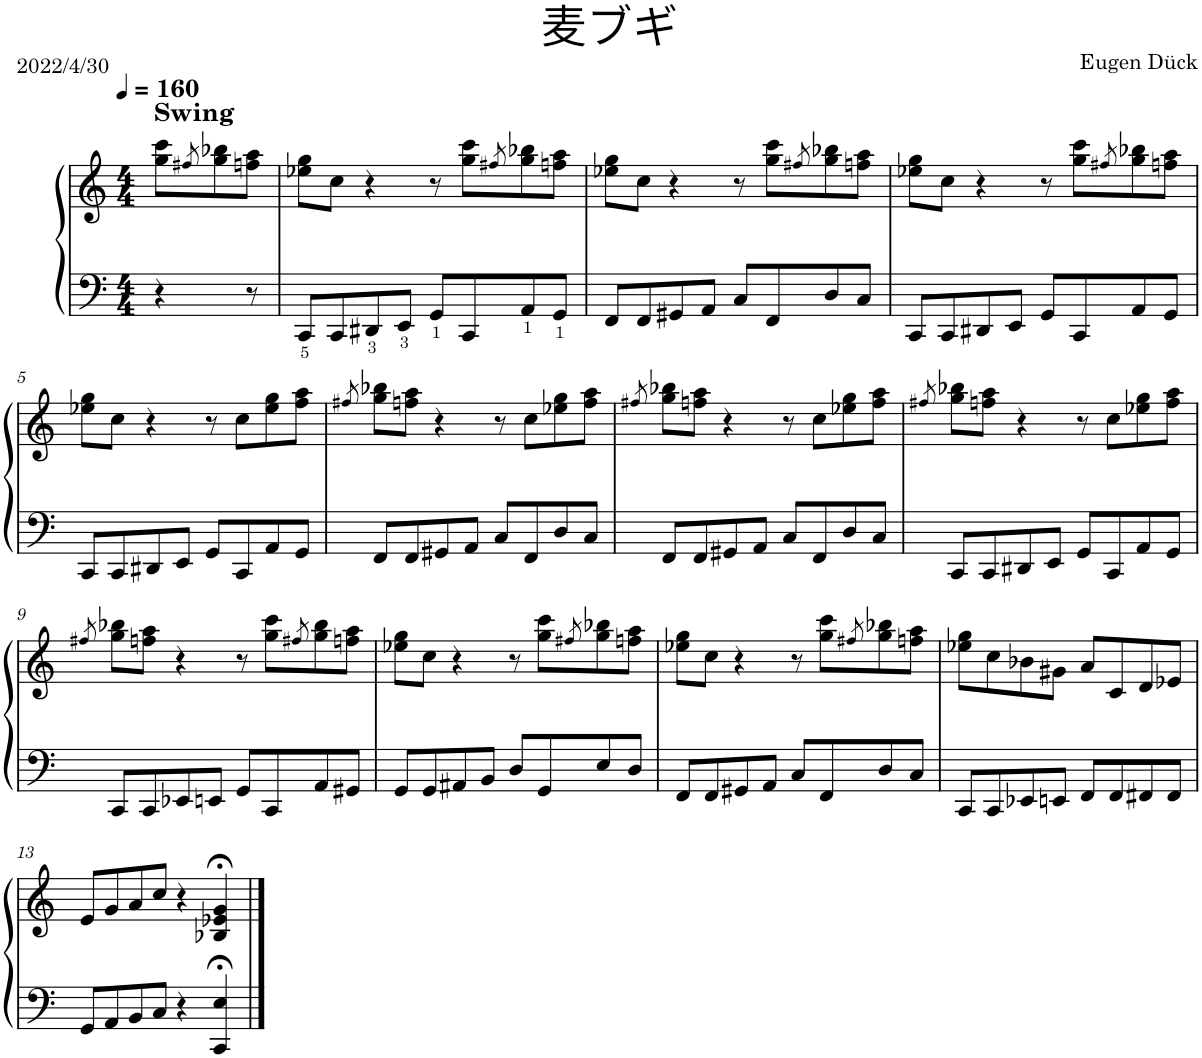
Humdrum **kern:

**kern	**kern
*part1	*part1
*staff2	*staff1
*I"Piano	*
*I'Pno.	*
*clefF4	*clefG2
*k[]	*k[]
*M4/4	*M4/4
*MM160	*MM160
=1	=1
!	!LO:TX:a:B:t=Swing
4r	8gg\ 8ccc\L
.	8qff#X/
.	8gg\ 8bb-X\
8r	8ffn\ 8aa\J
=2	=2
8CC/L	8ee-X\ 8gg\L
8CC/	8cc\J
8DD#X/	4r
8EE/J	.
8GG/L	8r
8CC/	8gg\ 8ccc\L
.	8qff#X/
8AA/	8gg\ 8bb-X\
8GG/J	8ffn\ 8aa\J
=3	=3
8FF/L	8ee-X\ 8gg\L
8FF/	8cc\J
8GG#X/	4r
8AA/J	.
8C/L	8r
8FF/	8gg\ 8ccc\L
.	8qff#X/
8D/	8gg\ 8bb-X\
8C/J	8ffn\ 8aa\J
=4	=4
8CC/L	8ee-X\ 8gg\L
8CC/	8cc\J
8DD#X/	4r
8EE/J	.
8GG/L	8r
8CC/	8gg\ 8ccc\L
.	8qff#X/
8AA/	8gg\ 8bb-X\
8GG/J	8ffn\ 8aa\J
!!LO:LB:g=z
=5	=5
8CC/L	8ee-X\ 8gg\L
8CC/	8cc\J
8DD#X/	4r
8EE/J	.
8GG/L	8r
8CC/	8cc\L
8AA/	8ee-\ 8gg\
8GG/J	8ff\ 8aa\J
=6	=6
.	8qff#X/
8FF/L	8gg\ 8bb-X\L
8FF/	8ffn\ 8aa\J
8GG#X/	4r
8AA/J	.
8C/L	8r
8FF/	8cc\L
8D/	8ee-X\ 8gg\
8C/J	8ff\ 8aa\J
=7	=7
.	8qff#X/
8FF/L	8gg\ 8bb-X\L
8FF/	8ffn\ 8aa\J
8GG#X/	4r
8AA/J	.
8C/L	8r
8FF/	8cc\L
8D/	8ee-X\ 8gg\
8C/J	8ff\ 8aa\J
=8	=8
.	8qff#X/
8CC/L	8gg\ 8bb-X\L
8CC/	8ffn\ 8aa\J
8DD#X/	4r
8EE/J	.
8GG/L	8r
8CC/	8cc\L
8AA/	8ee-X\ 8gg\
8GG/J	8ff\ 8aa\J
!!LO:LB:g=z
=9	=9
.	8qff#X/
8CC/L	8gg\ 8bb-X\L
8CC/	8ffn\ 8aa\J
8EE-X/	4r
8EEn/J	.
8GG/L	8r
8CC/	8gg\ 8ccc\L
.	8qff#X/
8AA/	8gg\ 8bb-\
8GG#X/J	8ffn\ 8aa\J
=10	=10
8GG/L	8ee-X\ 8gg\L
8GG/	8cc\J
8AA#X/	4r
8BB/J	.
8D/L	8r
8GG/	8gg\ 8ccc\L
.	8qff#X/
8E/	8gg\ 8bb-X\
8D/J	8ffn\ 8aa\J
=11	=11
8FF/L	8ee-X\ 8gg\L
8FF/	8cc\J
8GG#X/	4r
8AA/J	.
8C/L	8r
8FF/	8gg\ 8ccc\L
.	8qff#X/
8D/	8gg\ 8bb-X\
8C/J	8ffn\ 8aa\J
=12	=12
8CC/L	8ee-X\ 8gg\L
8CC/	8cc\
8EE-X/	8b-X\
8EEn/J	8g#X\J
8FF/L	8a/L
8FF/	8c/
8FF#X/	8d/
8FF#/J	8e-X/J
!!LO:LB:g=z
=13	=13
8GG/L	8e/L
8AA/	8g/
8BB/	8a/
8C/J	8cc/J
4r	4r
4CC/;< 4E/;<	4B-X/;< 4e-X/;< 4g/;<
==	==
*-	*-
